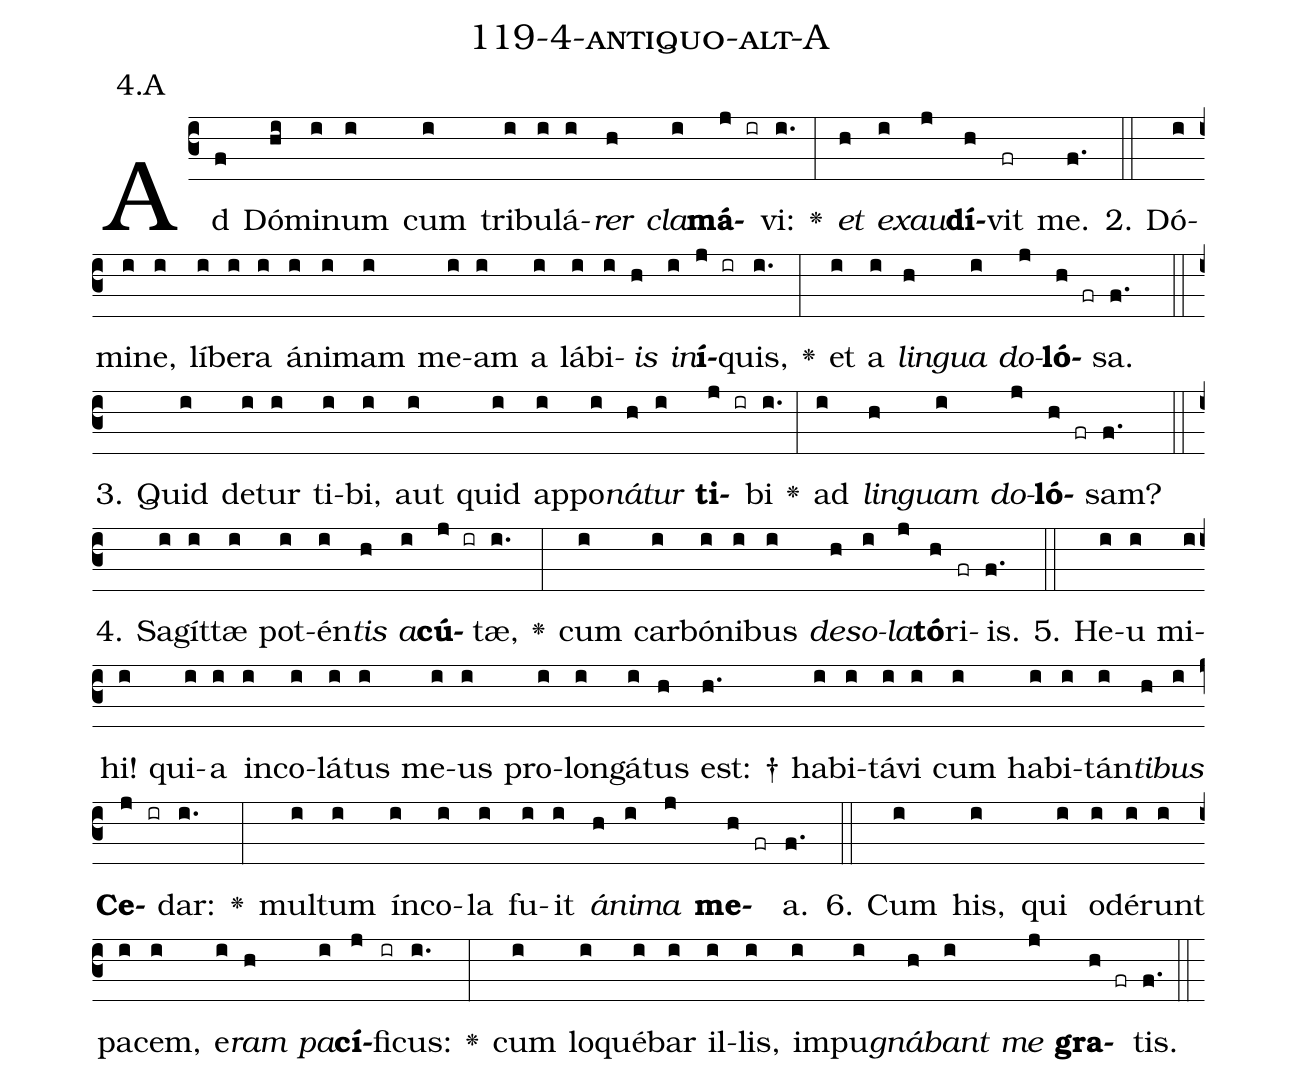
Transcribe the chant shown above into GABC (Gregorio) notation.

name: 119-4-antiquo-alt-A;
annotation: 4.A;
%%
(c3)Ad(f) Dó(hi)mi(i)num(i) cum(i) tri(i)bu(i)lá(i)<i>rer</i>(h) <i>cla</i>(i)<b>má</b>(j ir)vi:(i.) <v>\greheightstar</v>(:) <i>et</i>(h) <i>ex</i>(i)<i>au</i>(j)<b>dí</b>(h)vit(fr) me.(f.) (::)
2. Dó(i)mi(i)ne,(i) lí(i)be(i)ra(i) á(i)ni(i)mam(i) me(i)am(i) a(i) lá(i)bi(i)<i>is</i>(h) <i>in</i>(i)<b>í</b>(j ir)quis,(i.) <v>\greheightstar</v>(:) et(i) a(i) <i>lin</i>(h)<i>gua</i>(i) <i>do</i>(j)<b>ló</b>(h fr)sa.(f.) (::)
3. Quid(i) de(i)tur(i) ti(i)bi,(i) aut(i) quid(i) ap(i)po(i)<i>ná</i>(h)<i>tur</i>(i) <b>ti</b>(j ir)bi(i.) <v>\greheightstar</v>(:) ad(i) <i>lin</i>(h)<i>guam</i>(i) <i>do</i>(j)<b>ló</b>(h fr)sam?(f.) (::)
4. Sa(i)gít(i)tæ(i) pot(i)én(i)<i>tis</i>(h) <i>a</i>(i)<b>cú</b>(j ir)tæ,(i.) <v>\greheightstar</v>(:) cum(i) car(i)bó(i)ni(i)bus(i) <i>de</i>(h)<i>so</i>(i)<i>la</i>(j)<b>tó</b>(h)ri(fr)is.(f.) (::)
5. He(i)u(i) mi(i)hi!(i) qui(i)a(i) in(i)co(i)lá(i)tus(i) me(i)us(i) pro(i)lon(i)gá(i)tus(h) est: †(h.) ha(i)bi(i)tá(i)vi(i) cum(i) ha(i)bi(i)tán(i)<i>ti</i>(h)<i>bus</i>(i) <b>Ce</b>(j ir)dar:(i.) <v>\greheightstar</v>(:) mul(i)tum(i) ín(i)co(i)la(i) fu(i)it(i) <i>á</i>(h)<i>ni</i>(i)<i>ma</i>(j) <b>me</b>(h fr)a.(f.) (::)
6. Cum(i) his,(i) qui(i) o(i)dé(i)runt(i) pa(i)cem,(i) e(i)<i>ram</i>(h) <i>pa</i>(i)<b>cí</b>(j)fi(ir)cus:(i.) <v>\greheightstar</v>(:) cum(i) lo(i)qué(i)bar(i) il(i)lis,(i) im(i)pu(i)<i>gná</i>(h)<i>bant</i>(i) <i>me</i>(j) <b>gra</b>(h fr)tis.(f.) (::)
